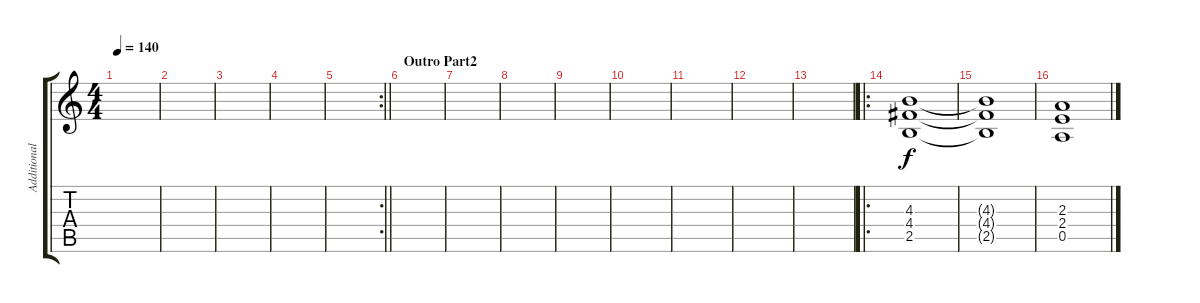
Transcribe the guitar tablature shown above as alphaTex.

\track ("Additional Guitar" "Additional") {instrument distortionguitar}
\staff {score tabs}
\tuning (E4 B3 G3 D3 A2 E2) {hide}
\ts (4 4)
\tempo 140
\clef g2
\ks c
|
|
|
|
\rc 2
\barLineRight lightlight
|
\section ("" "Outro Part2")
|
|
|
|
|
|
|
|
\ro
(4.3 4.4 2.5).1 |
(4.3{t} 4.4{t} 2.5{t}).1 |
(2.3 2.4 0.5).1
